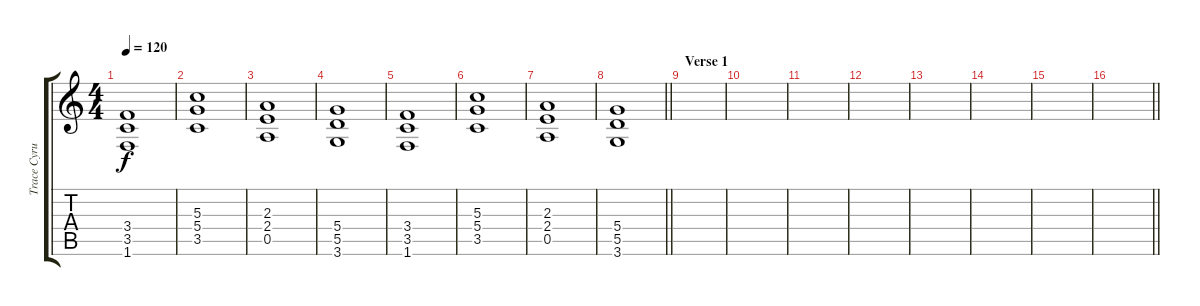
\track ("Trace Cyrus (Lead Guitar)" "Trace Cyru") {instrument overdrivenguitar}
\staff {score tabs}
\tuning (E4 B3 G3 D3 A2 E2) {hide}
\ts (4 4)
\tempo 120
\clef g2
\ks c
(3.4 3.5 1.6).1{dy f} |
(5.3 5.4 3.5).1 |
(2.3 2.4 0.5).1 |
(5.4 5.5 3.6).1 |
(3.4 3.5 1.6).1 |
(5.3 5.4 3.5).1 |
(2.3 2.4 0.5).1 |
\barLineRight lightlight
(5.4 5.5 3.6).1 |
\section ("" "Verse 1")
|
|
|
|
|
|
|
\barLineRight lightlight
